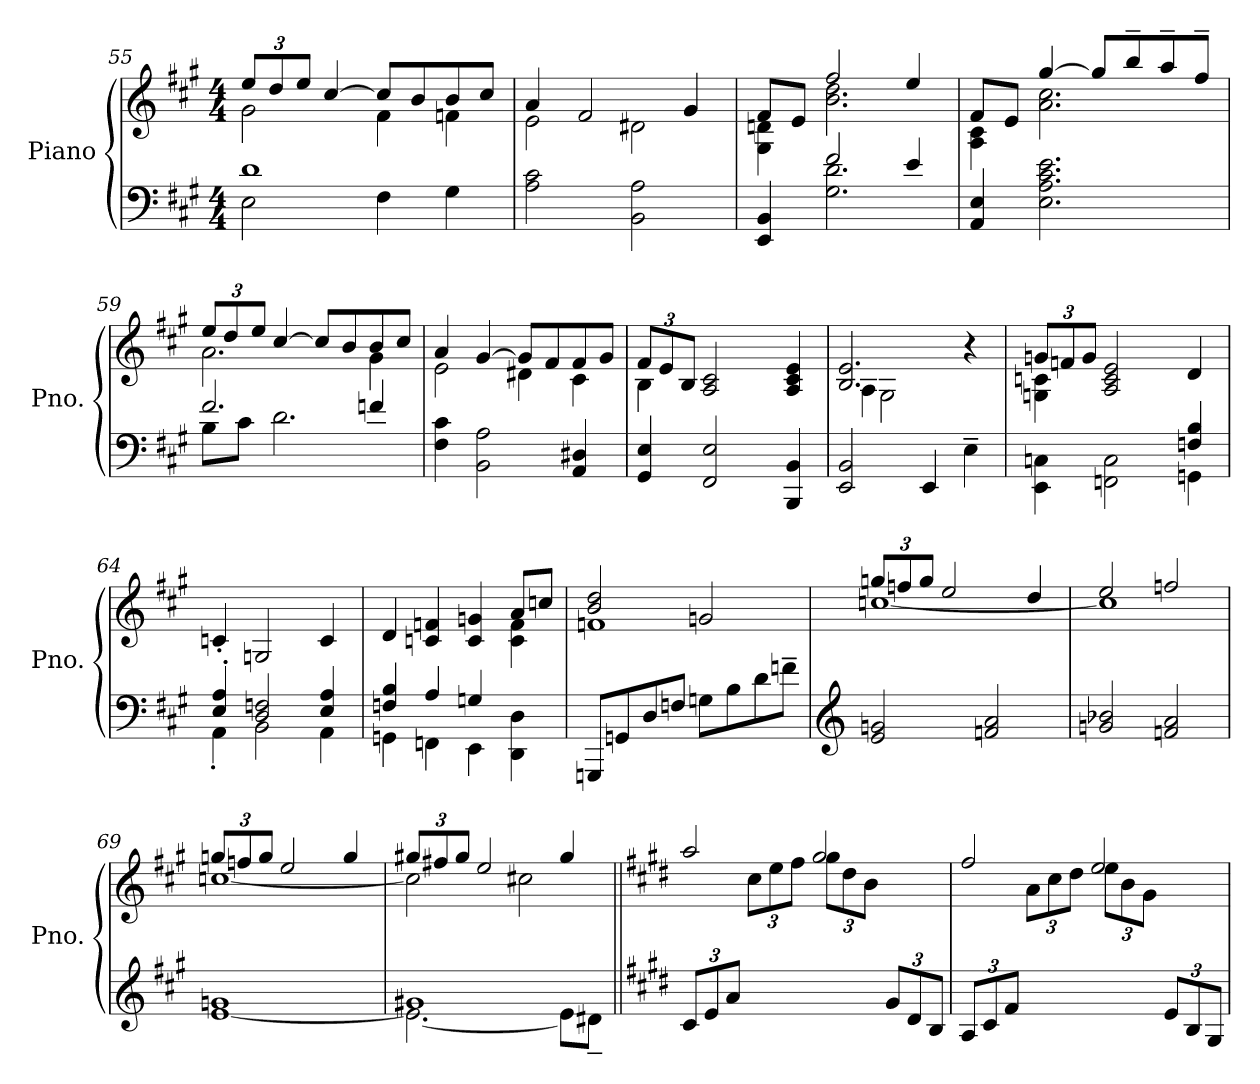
**kern	**kern
*part1	*part1
*staff2	*staff1
*I"Piano	*
*I'Pno.	*
*clefF4	*clefG2
*k[f#c#g#]	*k[f#c#g#]
*M4/4	*M4/4
=55	=55
*^	*
*	*	*Xbrackettup
*	*	*^
1d	2E\	12ee/L	2g#\
.	.	12dd/	.
.	.	12ee/J	.
.	.	[4cc#/	.
.	4F#\	8cc#/L]	4f#\
.	.	8b/	.
.	4G#\	8b/	4fn\
.	.	8cc#/J	.
*v	*v	*	*
=56	=56	=56
2A\ 2c#\	4a/	2e\
.	2f#/	.
2BB\ 2A\	.	2d#X\
.	4g#/	.
=57	=57	=57
*^	*	*
4EE/ 4BB/	4ryy	8f#/L	4G#\ 4dn\
.	.	8e/J	.
2f#/	2.G#\ 2.d\	2ff#/	2.b\ 2.dd\
4e/	.	4ee/	.
*v	*v	*	*
=58	=58	=58
4AA/ 4E/	8f#/L	4A\ 4c#\
.	8e/J	.
2.E\ 2.A\ 2.c#\ 2.e\	[4gg#/	2.a\ 2.cc#\
.	8gg#/L]	.
.	8bb~/	.
.	8aa~/	.
.	8ff#~/J	.
=59	=59	=59
*^	*	*
2.f#/	8B\L	12ee/L	2.a\
.	.	12dd/	.
.	8c#\J	.	.
.	.	12ee/J	.
.	2.d\	[4cc#/	.
.	.	8cc#/L]	.
.	.	8b/	.
4fn/	.	8b/	4g#\
.	.	8cc#/J	.
*v	*v	*	*
=60	=60	=60
4F#\ 4c#\	4a/	2e\
2BB\ 2A\	[4g#/	.
.	8g#/L]	4d#X\
.	8f#/	.
4AA/ 4D#X/	8f#/	4c#\
.	8g#/J	.
=61	=61	=61
4GG#/ 4E/	12f#/L	4B\
.	12e/	.
.	12B/J	.
2FF#/ 2E/	2A/ 2c#/	4ryy
.	.	2ryy
4BBB/ 4BB/	4A/ 4c#/ 4e/	.
=62	=62	=62
2EE/ 2BB/	2.B/ 2.e/	4A\
.	.	2G#\
4EE/	.	.
4E~\	4r	4ryy
=63	=63	=63
*^	*	*
4EE\ 4Cn\	2.ryy	12gn/L	4Gn\ 4cn\
.	.	12fn/	.
.	.	12g/J	.
2FFn\ 2C\	.	2A/ 2c/ 2e/	4ryy
.	.	.	2ryy
4Fn/ 4B/	4GGn\	4d/	.
*	*	*v	*v
=64	=64	=64
4E/' 4A/'	4AA'\	4cn'/
2D/ 2Fn/	2BB\	2Gn/
4E/ 4A/	4AA\	4c/
=65	=65	=65
*	*	*^
4Fn/ 4B/	4GGn\	4d/	2.ryy
4A/	4FFn\	4cn/ 4fn/	.
4Gn/	4EE\	4c/ 4gn/	.
4ryy	4DD\ 4D\	8a/L	4c\ 4f\
.	.	8ccn/J	.
*v	*v	*	*
=66	=66	=66
8GGGn/L	2b/ 2dd/	1fn
8GGn/	.	.
8D/	.	.
8Fn/J	.	.
8Gn\L	2gn/	.
8B\	.	.
8d\	.	.
8fn~\J	.	.
=67	=67	=67
*clefG2	*	*
2e/ 2gn/	12ggn/L	[1ccn
.	12ffn/	.
.	12gg/J	.
.	2ee/	.
2fn/ 2a/	.	.
.	4dd/	.
=68	=68	=68
2gn/ 2b-X/	2ee/	1cc]
2fn/ 2a/	2ffn/	.
=69	=69	=69
*^	*	*
1gn	[1e	12ggn/L	[1ccn
.	.	12ffn/	.
.	.	12gg/J	.
.	.	2ee/	.
.	.	4gg/	.
=70	=70	=70	=70
1g#X	2.e\_	12gg#X/L	2cc\]
.	.	12ff#X/	.
.	.	12gg#/J	.
.	.	2ee/	.
.	.	.	2cc#X\
.	8e\L]	4gg#/	.
.	8d#X~\J	.	.
*v	*v	*	*
=71||	=71||	=71||
*k[f#c#g#d#]	*k[f#c#g#d#]	*
*Xbrackettup	*	*
12c#/L	2aa/	4ryy
12e/	.	.
12a/J	.	.
4ryy	.	12cc#\L
.	.	12ee\
.	.	12ff#\J
4ryy	2gg#/	12gg#\L
.	.	12dd#\
.	.	12b\J
12g#/L	.	4ryy
12d#/	.	.
12B/J	.	.
=72	=72	=72
12A/L	2ff#/	4ryy
12c#/	.	.
12f#/J	.	.
4ryy	.	12a\L
.	.	12cc#\
.	.	12dd#\J
4ryy	2ee/	12ee\L
.	.	12b\
.	.	12g#\J
12e/L	.	4ryy
12B/	.	.
12G#/J	.	.
*	*v	*v
=	=
*-	*-
